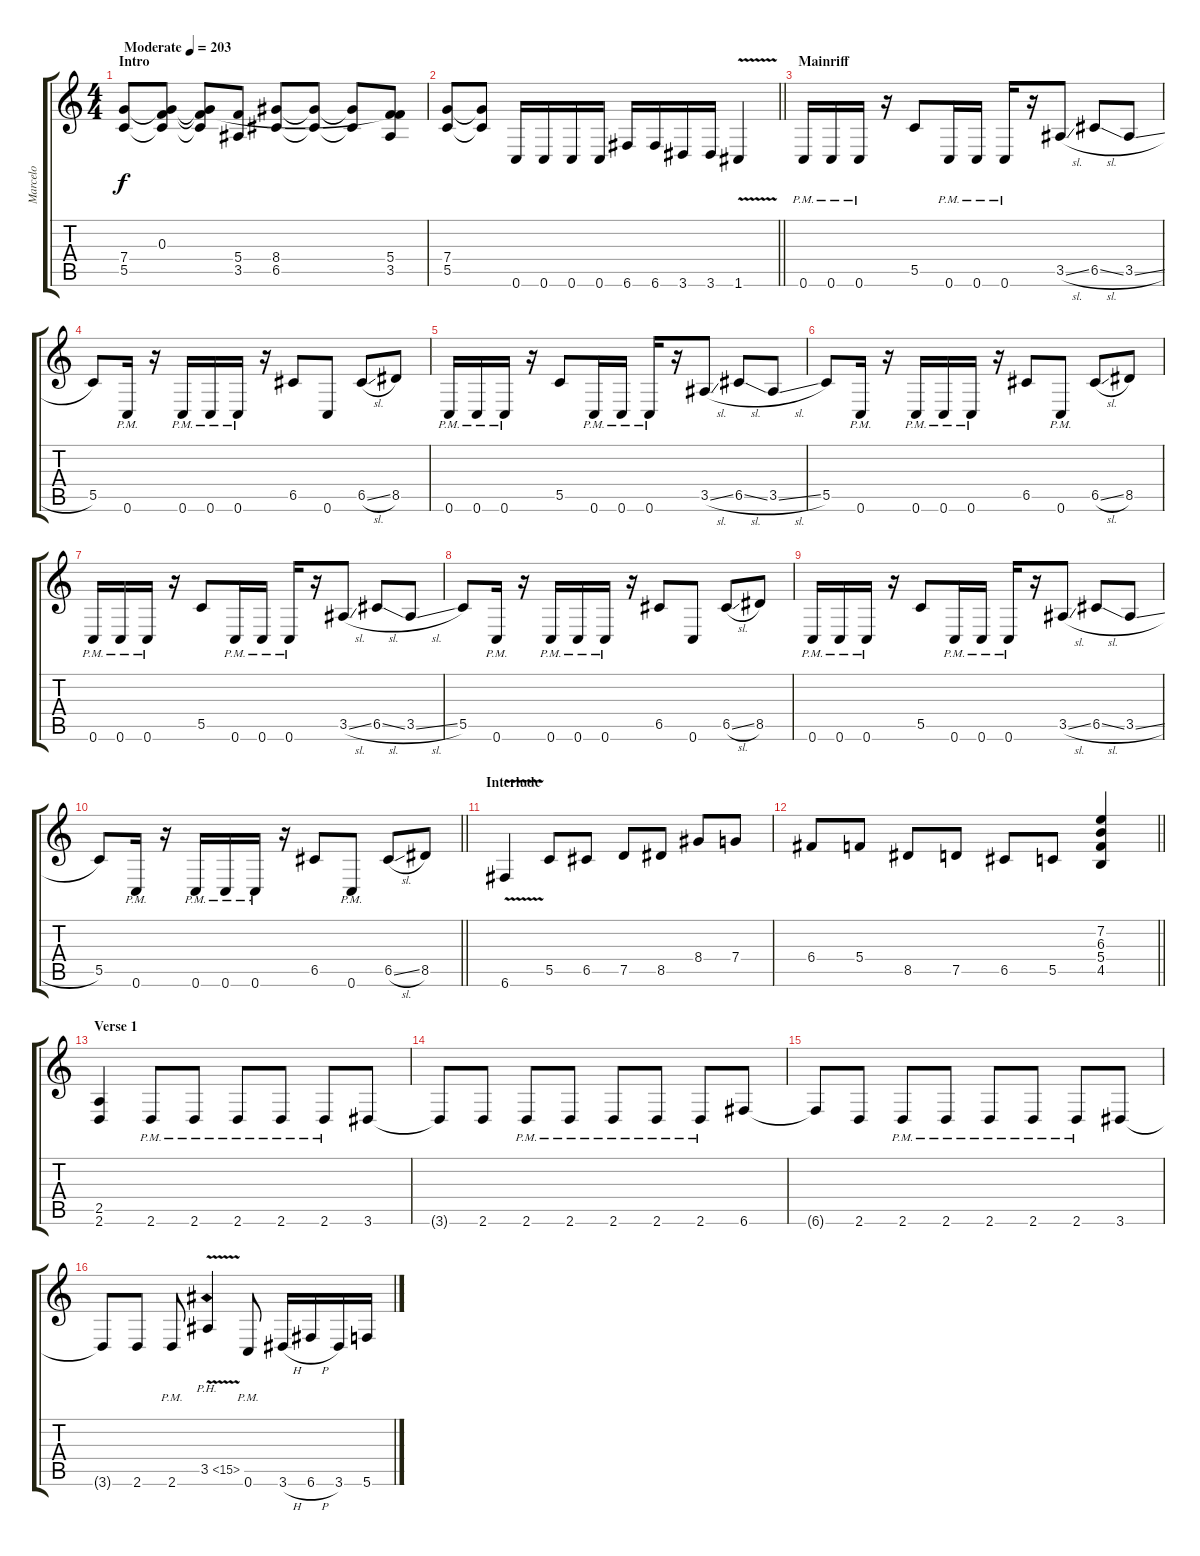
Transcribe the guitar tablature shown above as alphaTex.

\track ("Marcelo" "Marcelo") {instrument distortionguitar}
\staff {score tabs}
\tuning (D4 A3 F3 C3 G2 C2) {hide}
\ts (4 4)
\section ("" "Intro")
\tempo (203 "Moderate")
\clef g2
\ks c
(7.4 5.5).8{dy f instrument distortionguitar} (0.3 7.4{t} 5.5{t}).8 (0.3{t} 7.4{t} 5.5{t}).8 (5.4 3.5).8 (8.4 6.5).8 (8.4{t} 6.5{t}).8 (8.4{t} 6.5{t}).8 (0.3{t} 5.4 3.5).8 |
\barLineRight lightlight
(7.4 5.5).8 (7.4{t} 5.5{t}).8 0.6.16 0.6.16 0.6.16 0.6.16 6.6.16 6.6.16 3.6.16 3.6.16 1.6{v}.4 |
\section ("" "Mainriff")
0.6{pm}.16 0.6{pm}.16 0.6{pm}.16 r.16 5.5.8 0.6{pm}.16 0.6{pm}.16 0.6{pm}.16 r.16 3.5{sl}.8 6.5{sl}.8 3.5{sl}.8 |
5.5.8 0.6{pm}.16 r.16 0.6{pm}.16 0.6{pm}.16 0.6{pm}.16 r.16 6.5.8 0.6.8 6.5{sl}.8 8.5.8 |
0.6{pm}.16 0.6{pm}.16 0.6{pm}.16 r.16 5.5.8 0.6{pm}.16 0.6{pm}.16 0.6{pm}.16 r.16 3.5{sl}.8 6.5{sl}.8 3.5{sl}.8 |
5.5.8 0.6{pm}.16 r.16 0.6{pm}.16 0.6{pm}.16 0.6{pm}.16 r.16 6.5.8 0.6{pm}.8 6.5{sl}.8 8.5.8 |
0.6{pm}.16 0.6{pm}.16 0.6{pm}.16 r.16 5.5.8 0.6{pm}.16 0.6{pm}.16 0.6{pm}.16 r.16 3.5{sl}.8 6.5{sl}.8 3.5{sl}.8 |
5.5.8 0.6{pm}.16 r.16 0.6{pm}.16 0.6{pm}.16 0.6{pm}.16 r.16 6.5.8 0.6.8 6.5{sl}.8 8.5.8 |
0.6{pm}.16 0.6{pm}.16 0.6{pm}.16 r.16 5.5.8 0.6{pm}.16 0.6{pm}.16 0.6{pm}.16 r.16 3.5{sl}.8 6.5{sl}.8 3.5{sl}.8 |
\barLineRight lightlight
5.5.8 0.6{pm}.16 r.16 0.6{pm}.16 0.6{pm}.16 0.6{pm}.16 r.16 6.5.8 0.6{pm}.8 6.5{sl}.8 8.5.8 |
\section ("" "Interlude")
6.6{v}.4 5.5.8 6.5.8 7.5.8 8.5.8 8.4.8 7.4.8 |
\barLineRight lightlight
6.4.8 5.4.8 8.5.8 7.5.8 6.5.8 5.5.8 (7.2 6.3 5.4 4.5).4 |
\section ("" "Verse 1")
(2.5 2.6).4 2.6{pm}.8 2.6{pm}.8 2.6{pm}.8 2.6{pm}.8 2.6{pm}.8 3.6.8 |
3.6{t}.8 2.6.8 2.6{pm}.8 2.6{pm}.8 2.6{pm}.8 2.6{pm}.8 2.6{pm}.8 6.6.8 |
6.6{t}.8 2.6.8 2.6{pm}.8 2.6{pm}.8 2.6{pm}.8 2.6{pm}.8 2.6{pm}.8 3.6.8 |
3.6{t}.8 2.6.8 2.6{pm}.8 3.5{ph 12 v}.4 0.6{pm}.8 3.6{h}.16 6.6{h}.16 3.6.16 5.6.16
